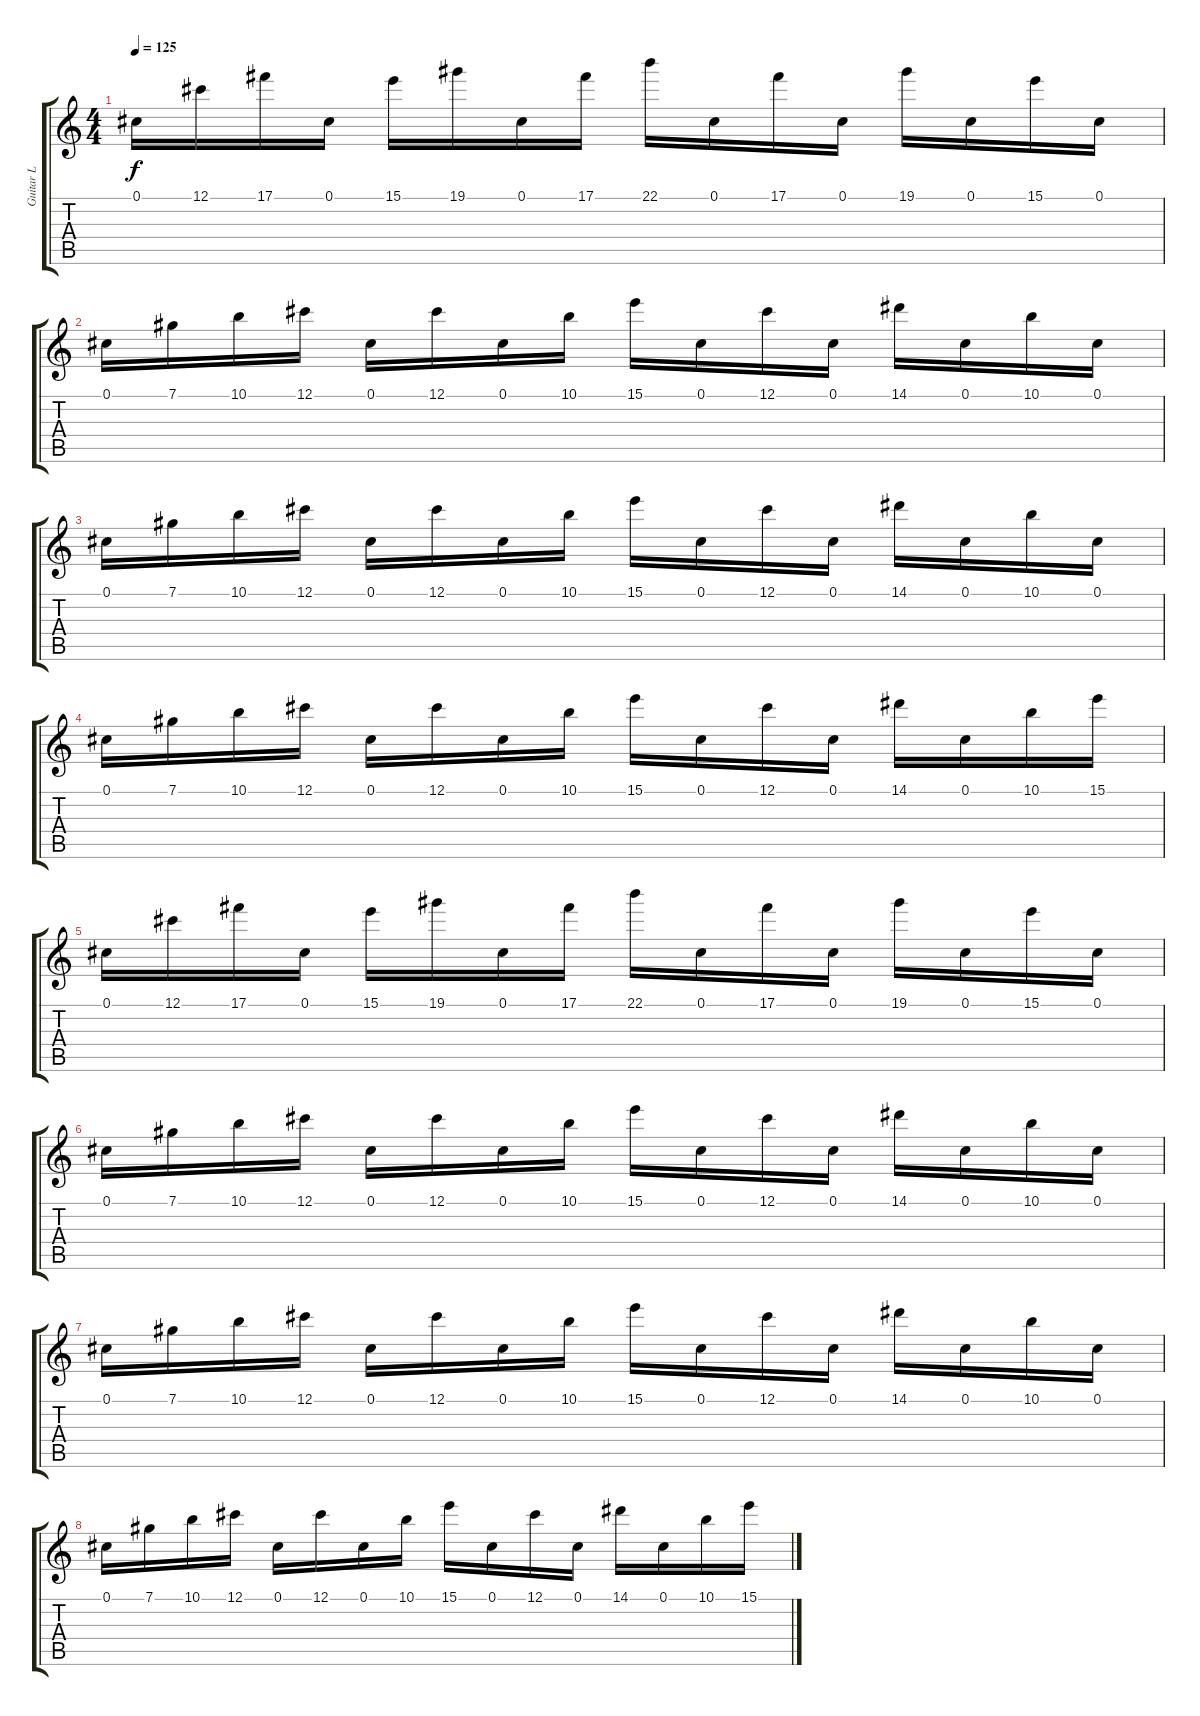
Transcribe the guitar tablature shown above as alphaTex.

\track ("Guitar L" "Guitar L") {instrument distortionguitar}
\staff {score tabs}
\tuning (Db4 Ab3 E3 B2 Gb2 Db2) {hide}
\ts (4 4)
\tempo 125
\clef g2
\ks c
0.1.16{dy f} 12.1.16 17.1.16 0.1.16 15.1.16 19.1.16 0.1.16 17.1.16 22.1.16 0.1.16 17.1.16 0.1.16 19.1.16 0.1.16 15.1.16 0.1.16 |
0.1.16 7.1.16 10.1.16 12.1.16 0.1.16 12.1.16 0.1.16 10.1.16 15.1.16 0.1.16 12.1.16 0.1.16 14.1.16 0.1.16 10.1.16 0.1.16 |
0.1.16 7.1.16 10.1.16 12.1.16 0.1.16 12.1.16 0.1.16 10.1.16 15.1.16 0.1.16 12.1.16 0.1.16 14.1.16 0.1.16 10.1.16 0.1.16 |
0.1.16 7.1.16 10.1.16 12.1.16 0.1.16 12.1.16 0.1.16 10.1.16 15.1.16 0.1.16 12.1.16 0.1.16 14.1.16 0.1.16 10.1.16 15.1.16 |
0.1.16 12.1.16 17.1.16 0.1.16 15.1.16 19.1.16 0.1.16 17.1.16 22.1.16 0.1.16 17.1.16 0.1.16 19.1.16 0.1.16 15.1.16 0.1.16 |
0.1.16 7.1.16 10.1.16 12.1.16 0.1.16 12.1.16 0.1.16 10.1.16 15.1.16 0.1.16 12.1.16 0.1.16 14.1.16 0.1.16 10.1.16 0.1.16 |
0.1.16 7.1.16 10.1.16 12.1.16 0.1.16 12.1.16 0.1.16 10.1.16 15.1.16 0.1.16 12.1.16 0.1.16 14.1.16 0.1.16 10.1.16 0.1.16 |
0.1.16 7.1.16 10.1.16 12.1.16 0.1.16 12.1.16 0.1.16 10.1.16 15.1.16 0.1.16 12.1.16 0.1.16 14.1.16 0.1.16 10.1.16 15.1.16
